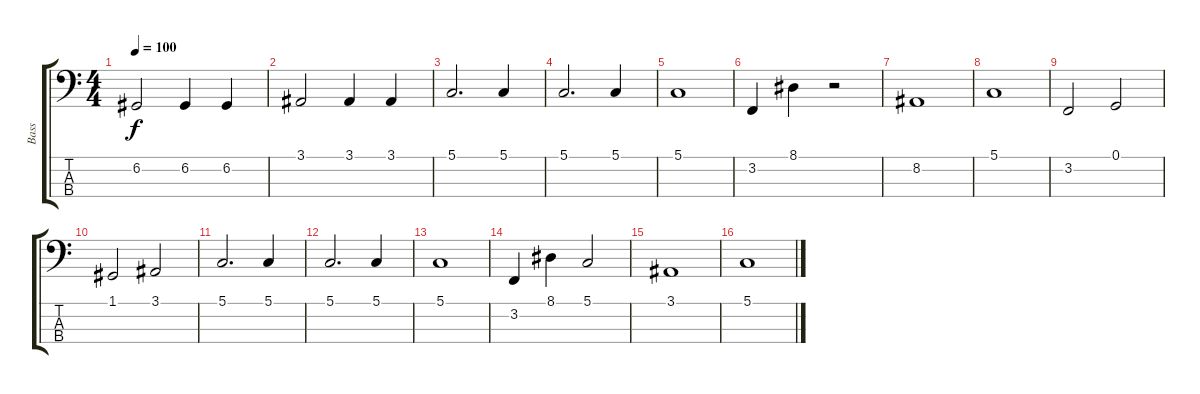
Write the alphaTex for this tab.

\track ("Bass" "Bass") {instrument tuba}
\staff {score tabs}
\tuning (G2 D2 A1 E1) {hide}
\ts (4 4)
\tempo 100
\clef f4
\ks c
6.2.2{dy f} 6.2.4 6.2.4 |
3.1.2 3.1.4 3.1.4 |
5.1.2{d} 5.1.4 |
5.1.2{d} 5.1.4 |
5.1.1 |
3.2.4 8.1.4 r.2 |
8.2.1 |
5.1.1 |
3.2.2 0.1.2 |
1.1.2 3.1.2 |
5.1.2{d} 5.1.4 |
5.1.2{d} 5.1.4 |
5.1.1 |
3.2.4 8.1.4 5.1.2 |
3.1.1 |
5.1.1
